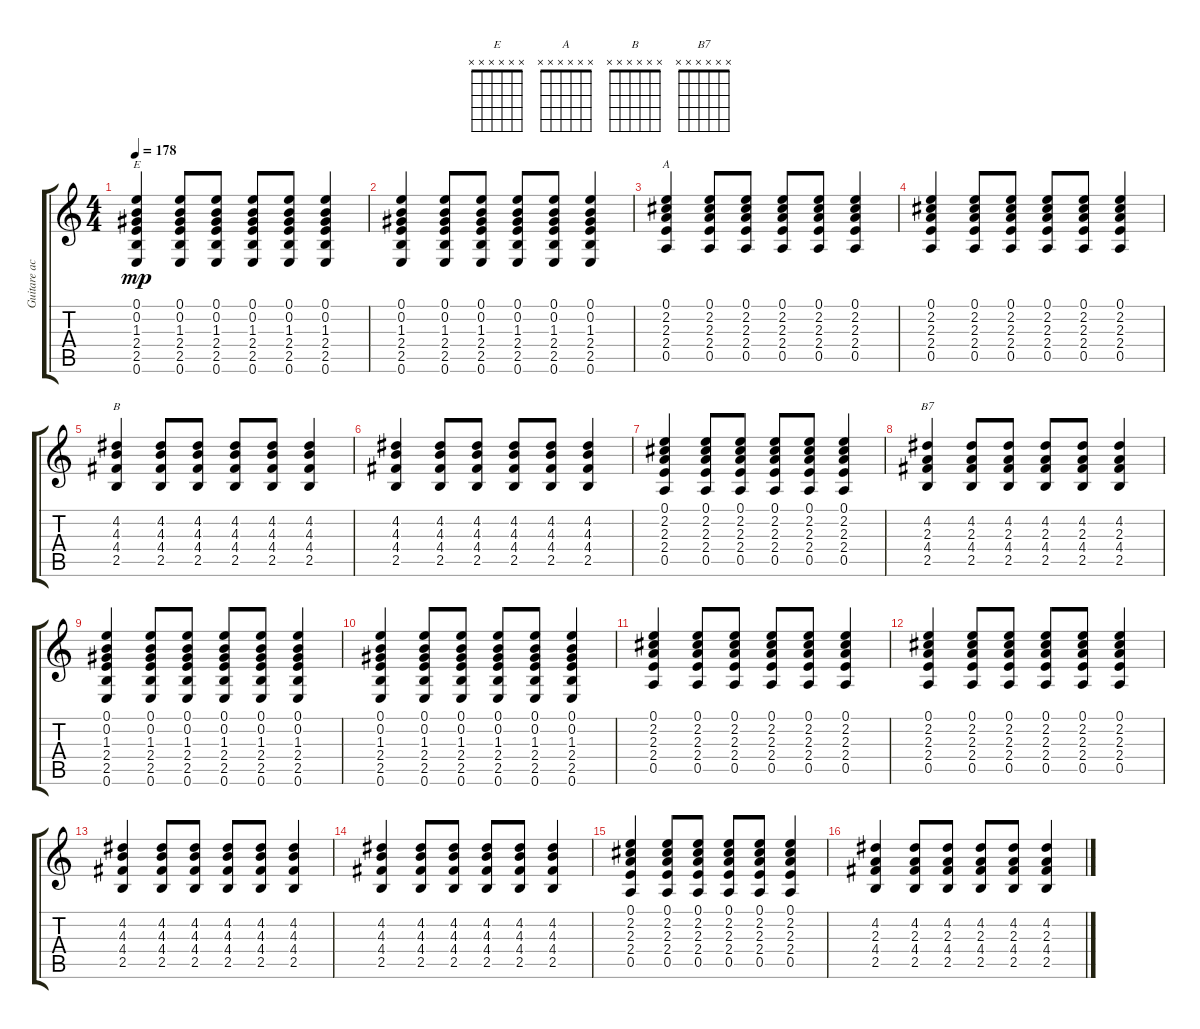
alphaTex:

\track ("Guitare acoustique" "Guitare ac") {instrument acousticguitarsteel}
\staff {score tabs}
\tuning (E4 B3 G3 D3 A2 E2) {hide}
\chord ("E" x x x x x x) {firstfret 0}
\chord ("A" x x x x x x) {firstfret 0}
\chord ("B" x x x x x x) {firstfret 0}
\chord ("B7" x x x x x x) {firstfret 0}
\ts (4 4)
\tempo 178
\clef g2
\ks c
(0.1 0.2 1.3 2.4 2.5 0.6).4{ch "E" dy mp} (0.1 0.2 1.3 2.4 2.5 0.6).8 (0.1 0.2 1.3 2.4 2.5 0.6).8 (0.1 0.2 1.3 2.4 2.5 0.6).8 (0.1 0.2 1.3 2.4 2.5 0.6).8 (0.1 0.2 1.3 2.4 2.5 0.6).4 |
(0.1 0.2 1.3 2.4 2.5 0.6).4 (0.1 0.2 1.3 2.4 2.5 0.6).8 (0.1 0.2 1.3 2.4 2.5 0.6).8 (0.1 0.2 1.3 2.4 2.5 0.6).8 (0.1 0.2 1.3 2.4 2.5 0.6).8 (0.1 0.2 1.3 2.4 2.5 0.6).4 |
(0.1 2.2 2.3 2.4 0.5).4{ch "A"} (0.1 2.2 2.3 2.4 0.5).8 (0.1 2.2 2.3 2.4 0.5).8 (0.1 2.2 2.3 2.4 0.5).8 (0.1 2.2 2.3 2.4 0.5).8 (0.1 2.2 2.3 2.4 0.5).4 |
(0.1 2.2 2.3 2.4 0.5).4 (0.1 2.2 2.3 2.4 0.5).8 (0.1 2.2 2.3 2.4 0.5).8 (0.1 2.2 2.3 2.4 0.5).8 (0.1 2.2 2.3 2.4 0.5).8 (0.1 2.2 2.3 2.4 0.5).4 |
(4.2 4.3 4.4 2.5).4{ch "B"} (4.2 4.3 4.4 2.5).8 (4.2 4.3 4.4 2.5).8 (4.2 4.3 4.4 2.5).8 (4.2 4.3 4.4 2.5).8 (4.2 4.3 4.4 2.5).4 |
(4.2 4.3 4.4 2.5).4 (4.2 4.3 4.4 2.5).8 (4.2 4.3 4.4 2.5).8 (4.2 4.3 4.4 2.5).8 (4.2 4.3 4.4 2.5).8 (4.2 4.3 4.4 2.5).4 |
(0.1 2.2 2.3 2.4 0.5).4 (0.1 2.2 2.3 2.4 0.5).8 (0.1 2.2 2.3 2.4 0.5).8 (0.1 2.2 2.3 2.4 0.5).8 (0.1 2.2 2.3 2.4 0.5).8 (0.1 2.2 2.3 2.4 0.5).4 |
(4.2 2.3 4.4 2.5).4{ch "B7"} (4.2 2.3 4.4 2.5).8 (4.2 2.3 4.4 2.5).8 (4.2 2.3 4.4 2.5).8 (4.2 2.3 4.4 2.5).8 (4.2 2.3 4.4 2.5).4 |
(0.1 0.2 1.3 2.4 2.5 0.6).4 (0.1 0.2 1.3 2.4 2.5 0.6).8 (0.1 0.2 1.3 2.4 2.5 0.6).8 (0.1 0.2 1.3 2.4 2.5 0.6).8 (0.1 0.2 1.3 2.4 2.5 0.6).8 (0.1 0.2 1.3 2.4 2.5 0.6).4 |
(0.1 0.2 1.3 2.4 2.5 0.6).4 (0.1 0.2 1.3 2.4 2.5 0.6).8 (0.1 0.2 1.3 2.4 2.5 0.6).8 (0.1 0.2 1.3 2.4 2.5 0.6).8 (0.1 0.2 1.3 2.4 2.5 0.6).8 (0.1 0.2 1.3 2.4 2.5 0.6).4 |
(0.1 2.2 2.3 2.4 0.5).4 (0.1 2.2 2.3 2.4 0.5).8 (0.1 2.2 2.3 2.4 0.5).8 (0.1 2.2 2.3 2.4 0.5).8 (0.1 2.2 2.3 2.4 0.5).8 (0.1 2.2 2.3 2.4 0.5).4 |
(0.1 2.2 2.3 2.4 0.5).4 (0.1 2.2 2.3 2.4 0.5).8 (0.1 2.2 2.3 2.4 0.5).8 (0.1 2.2 2.3 2.4 0.5).8 (0.1 2.2 2.3 2.4 0.5).8 (0.1 2.2 2.3 2.4 0.5).4 |
(4.2 4.3 4.4 2.5).4 (4.2 4.3 4.4 2.5).8 (4.2 4.3 4.4 2.5).8 (4.2 4.3 4.4 2.5).8 (4.2 4.3 4.4 2.5).8 (4.2 4.3 4.4 2.5).4 |
(4.2 4.3 4.4 2.5).4 (4.2 4.3 4.4 2.5).8 (4.2 4.3 4.4 2.5).8 (4.2 4.3 4.4 2.5).8 (4.2 4.3 4.4 2.5).8 (4.2 4.3 4.4 2.5).4 |
(0.1 2.2 2.3 2.4 0.5).4 (0.1 2.2 2.3 2.4 0.5).8 (0.1 2.2 2.3 2.4 0.5).8 (0.1 2.2 2.3 2.4 0.5).8 (0.1 2.2 2.3 2.4 0.5).8 (0.1 2.2 2.3 2.4 0.5).4 |
(4.2 2.3 4.4 2.5).4 (4.2 2.3 4.4 2.5).8 (4.2 2.3 4.4 2.5).8 (4.2 2.3 4.4 2.5).8 (4.2 2.3 4.4 2.5).8 (4.2 2.3 4.4 2.5).4
